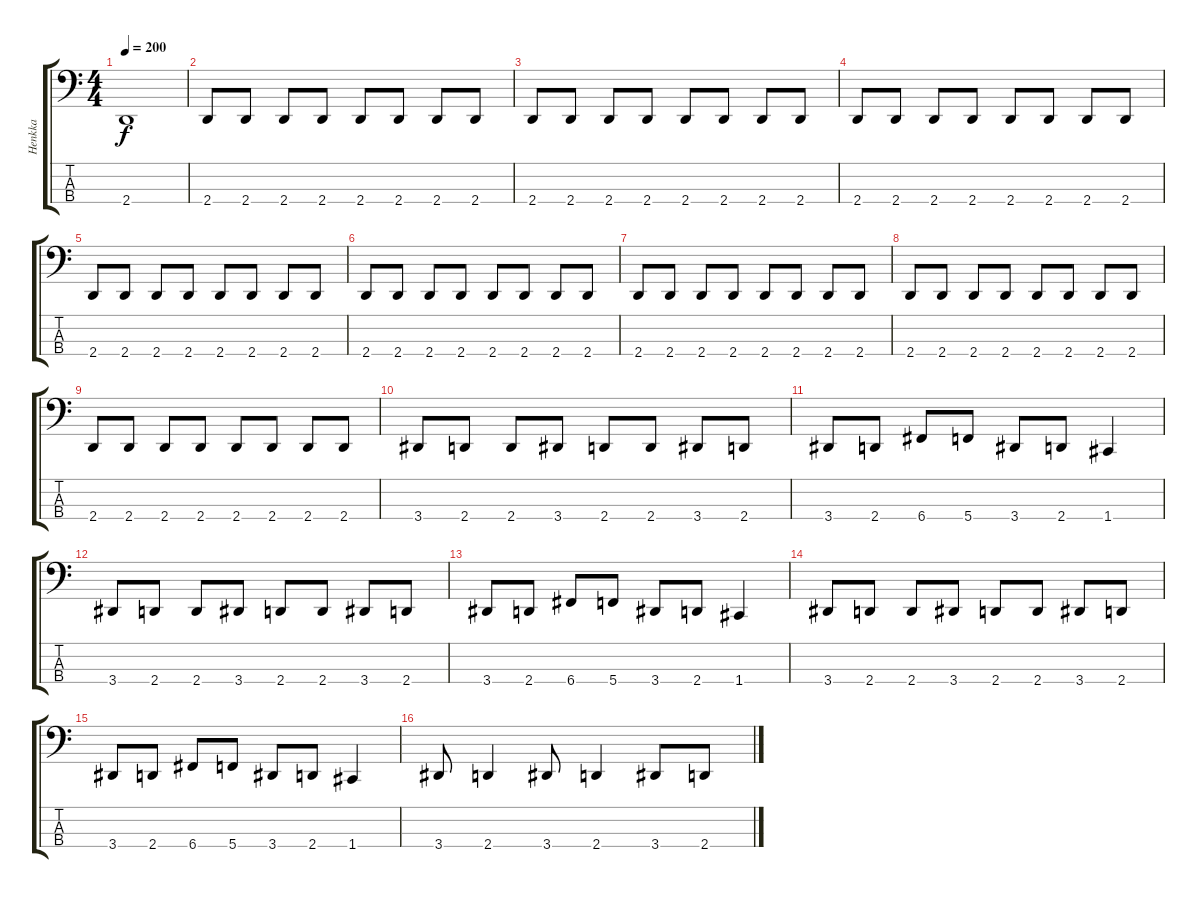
\track ("Henkka" "Henkka") {instrument electricbasspick}
\staff {score tabs}
\tuning (F2 C2 G1 C1) {hide}
\ts (4 4)
\tempo 200
\clef f4
\ks c
2.4{t}.1{dy f} |
2.4.8 2.4.8 2.4.8 2.4.8 2.4.8 2.4.8 2.4.8 2.4.8 |
2.4.8 2.4.8 2.4.8 2.4.8 2.4.8 2.4.8 2.4.8 2.4.8 |
2.4.8 2.4.8 2.4.8 2.4.8 2.4.8 2.4.8 2.4.8 2.4.8 |
2.4.8 2.4.8 2.4.8 2.4.8 2.4.8 2.4.8 2.4.8 2.4.8 |
2.4.8 2.4.8 2.4.8 2.4.8 2.4.8 2.4.8 2.4.8 2.4.8 |
2.4.8 2.4.8 2.4.8 2.4.8 2.4.8 2.4.8 2.4.8 2.4.8 |
2.4.8 2.4.8 2.4.8 2.4.8 2.4.8 2.4.8 2.4.8 2.4.8 |
2.4.8 2.4.8 2.4.8 2.4.8 2.4.8 2.4.8 2.4.8 2.4.8 |
3.4.8 2.4.8 2.4.8 3.4.8 2.4.8 2.4.8 3.4.8 2.4.8 |
3.4.8 2.4.8 6.4.8 5.4.8 3.4.8 2.4.8 1.4.4 |
3.4.8 2.4.8 2.4.8 3.4.8 2.4.8 2.4.8 3.4.8 2.4.8 |
3.4.8 2.4.8 6.4.8 5.4.8 3.4.8 2.4.8 1.4.4 |
3.4.8 2.4.8 2.4.8 3.4.8 2.4.8 2.4.8 3.4.8 2.4.8 |
3.4.8 2.4.8 6.4.8 5.4.8 3.4.8 2.4.8 1.4.4 |
3.4.8 2.4.4 3.4.8 2.4.4 3.4.8 2.4.8
